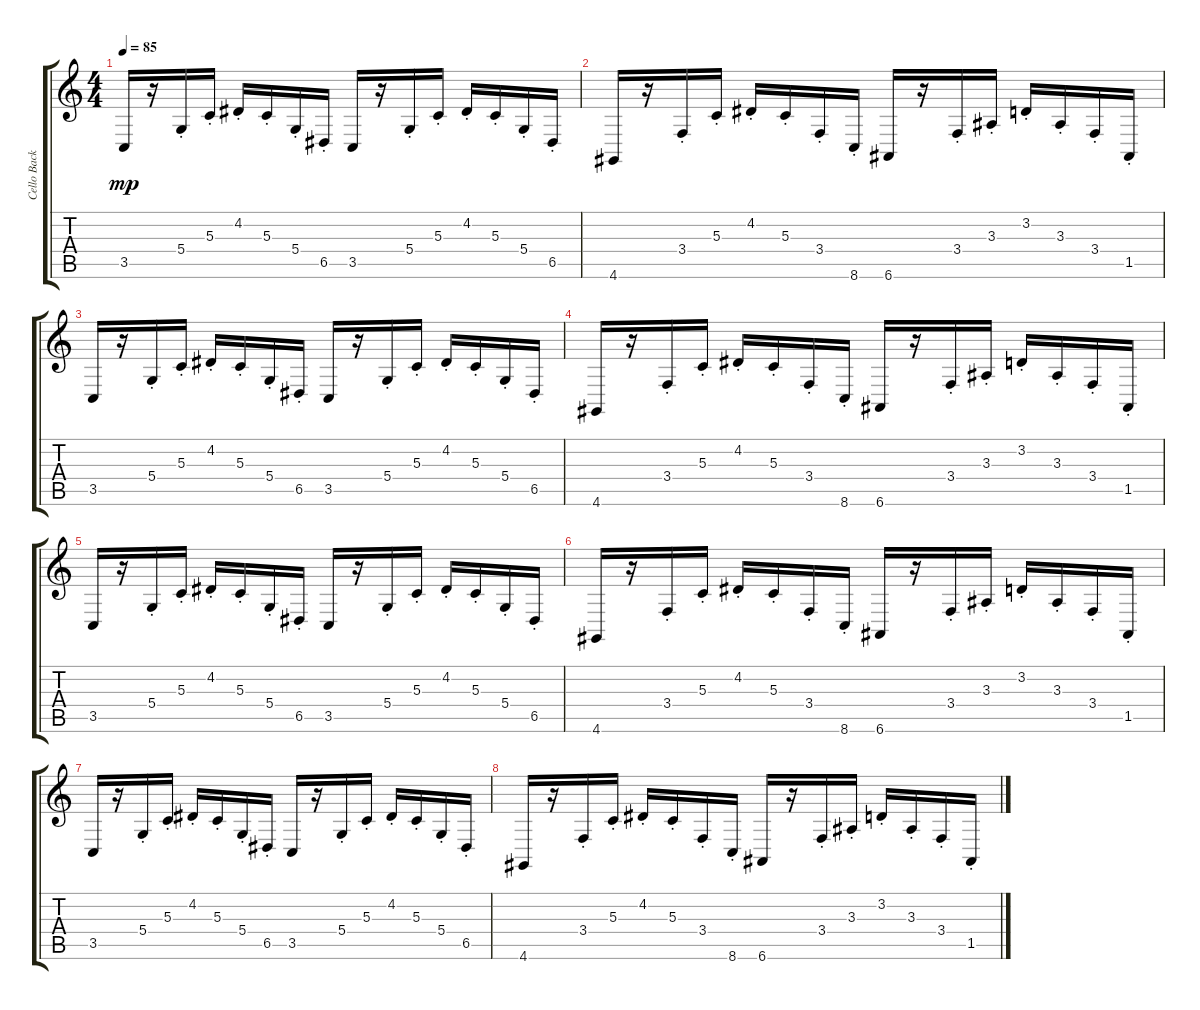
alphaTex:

\track ("Cello Backing (just for the sound)" "Cello Back") {instrument stringensemble1}
\staff {score tabs}
\tuning (E4 B3 G3 D3 A2 E2) {hide}
\ts (4 4)
\tempo 85
\clef g2
\ks c
3.5.16{dy mp} r.16 5.4{st}.16 5.3{st}.16 4.2{st}.16 5.3{st}.16 5.4{st}.16 6.5{st}.16 3.5.16 r.16 5.4{st}.16 5.3{st}.16 4.2{st}.16 5.3{st}.16 5.4{st}.16 6.5{st}.16 |
4.6.16 r.16 3.4{st}.16 5.3{st}.16 4.2{st}.16 5.3{st}.16 3.4{st}.16 8.6{st}.16 6.6.16 r.16 3.4{st}.16 3.3{st}.16 3.2{st}.16 3.3{st}.16 3.4{st}.16 1.5{st}.16 |
3.5.16 r.16 5.4{st}.16 5.3{st}.16 4.2{st}.16 5.3{st}.16 5.4{st}.16 6.5{st}.16 3.5.16 r.16 5.4{st}.16 5.3{st}.16 4.2{st}.16 5.3{st}.16 5.4{st}.16 6.5{st}.16 |
4.6.16 r.16 3.4{st}.16 5.3{st}.16 4.2{st}.16 5.3{st}.16 3.4{st}.16 8.6{st}.16 6.6.16 r.16 3.4{st}.16 3.3{st}.16 3.2{st}.16 3.3{st}.16 3.4{st}.16 1.5{st}.16 |
3.5.16 r.16 5.4{st}.16 5.3{st}.16 4.2{st}.16 5.3{st}.16 5.4{st}.16 6.5{st}.16 3.5.16 r.16 5.4{st}.16 5.3{st}.16 4.2{st}.16 5.3{st}.16 5.4{st}.16 6.5{st}.16 |
4.6.16 r.16 3.4{st}.16 5.3{st}.16 4.2{st}.16 5.3{st}.16 3.4{st}.16 8.6{st}.16 6.6.16 r.16 3.4{st}.16 3.3{st}.16 3.2{st}.16 3.3{st}.16 3.4{st}.16 1.5{st}.16 |
3.5.16 r.16 5.4{st}.16 5.3{st}.16 4.2{st}.16 5.3{st}.16 5.4{st}.16 6.5{st}.16 3.5.16 r.16 5.4{st}.16 5.3{st}.16 4.2{st}.16 5.3{st}.16 5.4{st}.16 6.5{st}.16 |
4.6.16 r.16 3.4{st}.16 5.3{st}.16 4.2{st}.16 5.3{st}.16 3.4{st}.16 8.6{st}.16 6.6.16 r.16 3.4{st}.16 3.3{st}.16 3.2{st}.16 3.3{st}.16 3.4{st}.16 1.5{st}.16
